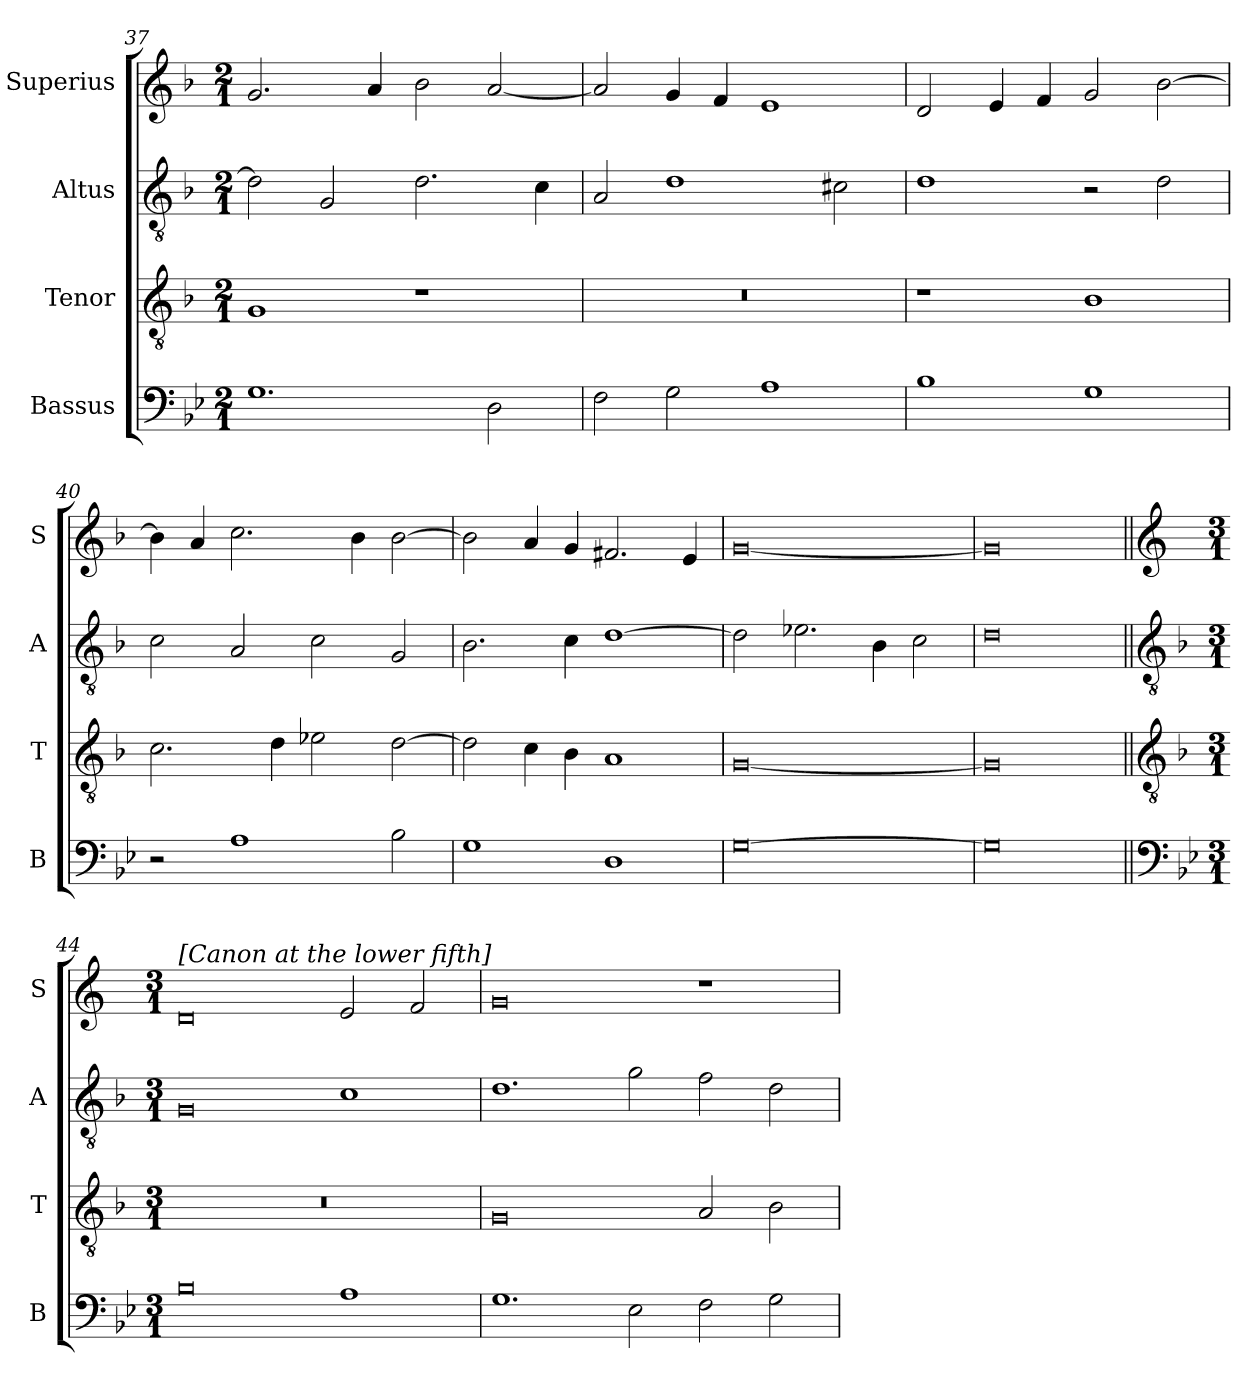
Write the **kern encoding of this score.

**kern	**kern	**kern	**kern
*part4	*part3	*part2	*part1
*staff4	*staff3	*staff2	*staff1
*I"Bassus	*I"Tenor	*I"Altus	*I"Superius
*I'B	*I'T	*I'A	*I'S
*clefF4	*clefGv2	*clefGv2	*clefG2
*k[b-e-]	*k[b-]	*k[b-]	*k[b-]
*M2/1	*M2/1	*M2/1	*M2/1
=37	=37	=37	=37
1.G	1G	2d\]	2.g/
.	.	2G/	.
.	.	.	4a/
.	1r	2.d\	2b-\
2D\	.	.	[2a/
.	.	4c\	.
=38	=38	=38	=38
2F\	0r	2A/	2a/]
2G\	.	1d	4g/
.	.	.	4f/
1A	.	.	1e
.	.	2c#X\	.
=39	=39	=39	=39
1B-	1r	1d	2d/
.	.	.	4e/
.	.	.	4f/
1G	1B-	2r	2g/
.	.	2d\	[2b-\
=40	=40	=40	=40
2r	2.c\	2c\	4b-\]
.	.	.	4a/
1A	.	2A/	2.cc\
.	4d\	.	.
.	2e-X\	2c\	.
.	.	.	4b-\
2B-\	[2d\	2G/	[2b-\
=41	=41	=41	=41
1G	2d\]	2.B-\	2b-\]
.	4c\	.	4a/
.	4B-\	4c\	4g/
1D	1A	[1d	2.f#X/
.	.	.	4e/
=42	=42	=42	=42
[0G	[0G	2d\]	[0g
.	.	2.e-X\	.
.	.	4B-\	.
.	.	2c\	.
=43	=43	=43	=43
0G]	0G]	0d	0g]
!!LO:LB:g=z
=44||	=44||	=44||	=44||
*clefF4	*clefGv2	*clefGv2	*clefG2
*k[b-e-]	*k[b-]	*k[b-]	*k[]
*M3/1	*M3/1	*M3/1	*M3/1
!	!	!	!LO:TX:a:t=[Canon at the lower fifth]
0B-	0.r	0G	0d
1A	.	1c	2e/
.	.	.	2f/
=45	=45	=45	=45
1.G	0G	1.d	0g
2E-\	.	2g\	.
2F\	2A/	2f\	1r
2G\	2B-\	2d\	.
=	=	=	=
*-	*-	*-	*-
